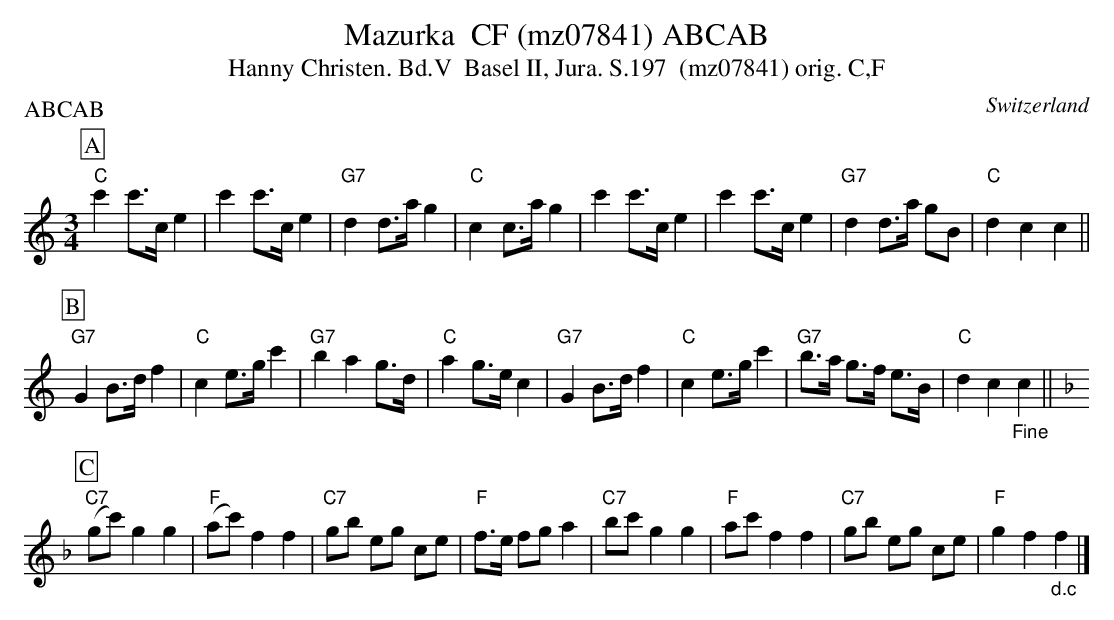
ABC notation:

X:1
T:Mazurka  CF (mz07841) ABCAB
T:Hanny Christen. Bd.V  Basel II, Jura. S.197  (mz07841) orig. C,F
P:ABCAB
M:3/4
L:1/8
O:Switzerland
K:C major
[P:A]  "C"c'2c'>ce2 | c'2c'>ce2 | "G7"d2d>ag2 | "C"c2c>ag2 | c'2c'>ce2 | c'2c'>ce2 | "G7"d2d>a gB | "C"d2c2c2 ||
[P:B] "G7"G2B>df2 | "C"c2e>gc'2 | "G7"b2a2g>d | "C"a2g>ec2 | "G7"G2B>df2 | "C"c2e>gc'2 | "G7"b>a g>f e>B | "C"d2c2"_Fine"c2 || [K:F]
[P:C] ("C7"gc')g2g2 | ("F"ac')f2f2 | "C7"gb eg ce | "F"f>e fga2 | "C7"bc' g2g2 | "F"ac'f2f2 | "C7"gb eg ce | "F"g2f2"_d.c"f2 |]
W:
